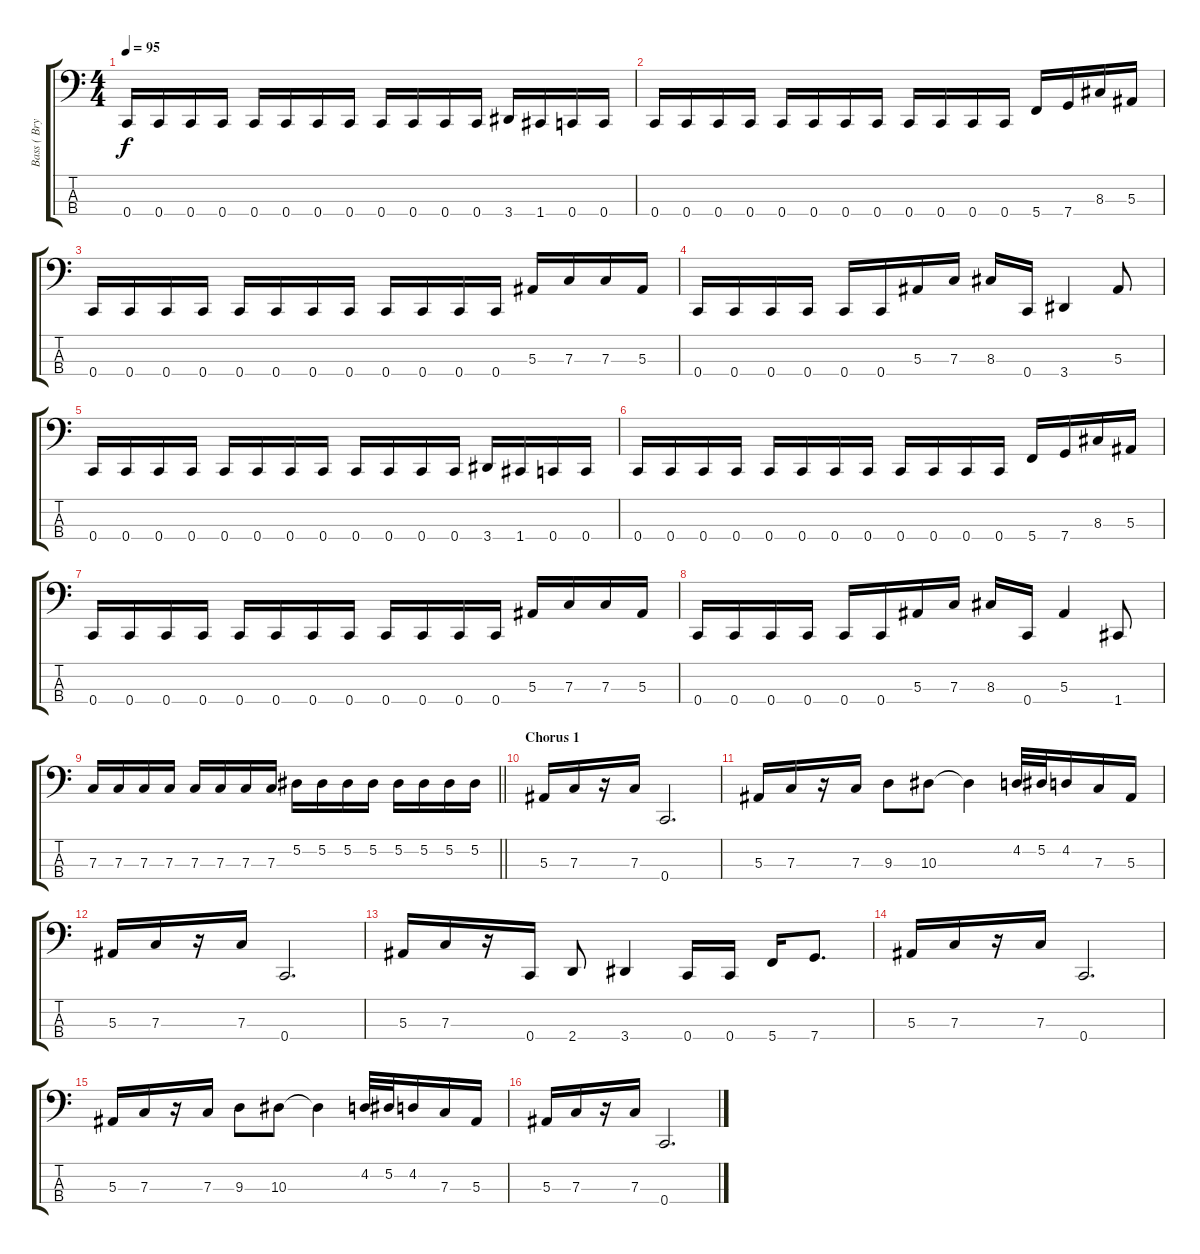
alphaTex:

\track ("Bass ( Bryan Richie )" "Bass ( Bry") {instrument electricbasspick}
\staff {score tabs}
\tuning (Eb2 Bb1 F1 C1) {hide}
\ts (4 4)
\tempo 95
\clef f4
\ks c
0.4.16{dy f} 0.4.16 0.4.16 0.4.16 0.4.16 0.4.16 0.4.16 0.4.16 0.4.16 0.4.16 0.4.16 0.4.16 3.4.16 1.4.16 0.4.16 0.4.16 |
0.4.16 0.4.16 0.4.16 0.4.16 0.4.16 0.4.16 0.4.16 0.4.16 0.4.16 0.4.16 0.4.16 0.4.16 5.4.16 7.4.16 8.3.16 5.3.16 |
0.4.16 0.4.16 0.4.16 0.4.16 0.4.16 0.4.16 0.4.16 0.4.16 0.4.16 0.4.16 0.4.16 0.4.16 5.3.16 7.3.16 7.3.16 5.3.16 |
0.4.16 0.4.16 0.4.16 0.4.16 0.4.16 0.4.16 5.3.16 7.3.16 8.3.16 0.4.16 3.4.4 5.3.8 |
0.4.16 0.4.16 0.4.16 0.4.16 0.4.16 0.4.16 0.4.16 0.4.16 0.4.16 0.4.16 0.4.16 0.4.16 3.4.16 1.4.16 0.4.16 0.4.16 |
0.4.16 0.4.16 0.4.16 0.4.16 0.4.16 0.4.16 0.4.16 0.4.16 0.4.16 0.4.16 0.4.16 0.4.16 5.4.16 7.4.16 8.3.16 5.3.16 |
0.4.16 0.4.16 0.4.16 0.4.16 0.4.16 0.4.16 0.4.16 0.4.16 0.4.16 0.4.16 0.4.16 0.4.16 5.3.16 7.3.16 7.3.16 5.3.16 |
0.4.16 0.4.16 0.4.16 0.4.16 0.4.16 0.4.16 5.3.16 7.3.16 8.3.16 0.4.16 5.3.4 1.4.8 |
\barLineRight lightlight
7.3.16 7.3.16 7.3.16 7.3.16 7.3.16 7.3.16 7.3.16 7.3.16 5.2.16 5.2.16 5.2.16 5.2.16 5.2.16 5.2.16 5.2.16 5.2.16 |
\section ("" "Chorus 1")
5.3.16 7.3.16 r.16 7.3.16 0.4.2{d} |
5.3.16 7.3.16 r.16 7.3.16 9.3.8 10.3.8 10.3{t}.4 4.2.32 5.2.32 4.2.16 7.3.16 5.3.16 |
5.3.16 7.3.16 r.16 7.3.16 0.4.2{d} |
5.3.16 7.3.16 r.16 0.4.16 2.4.8 3.4.4 0.4.16 0.4.16 5.4.16 7.4.8{d} |
5.3.16 7.3.16 r.16 7.3.16 0.4.2{d} |
5.3.16 7.3.16 r.16 7.3.16 9.3.8 10.3.8 10.3{t}.4 4.2.32 5.2.32 4.2.16 7.3.16 5.3.16 |
5.3.16 7.3.16 r.16 7.3.16 0.4.2{d}
